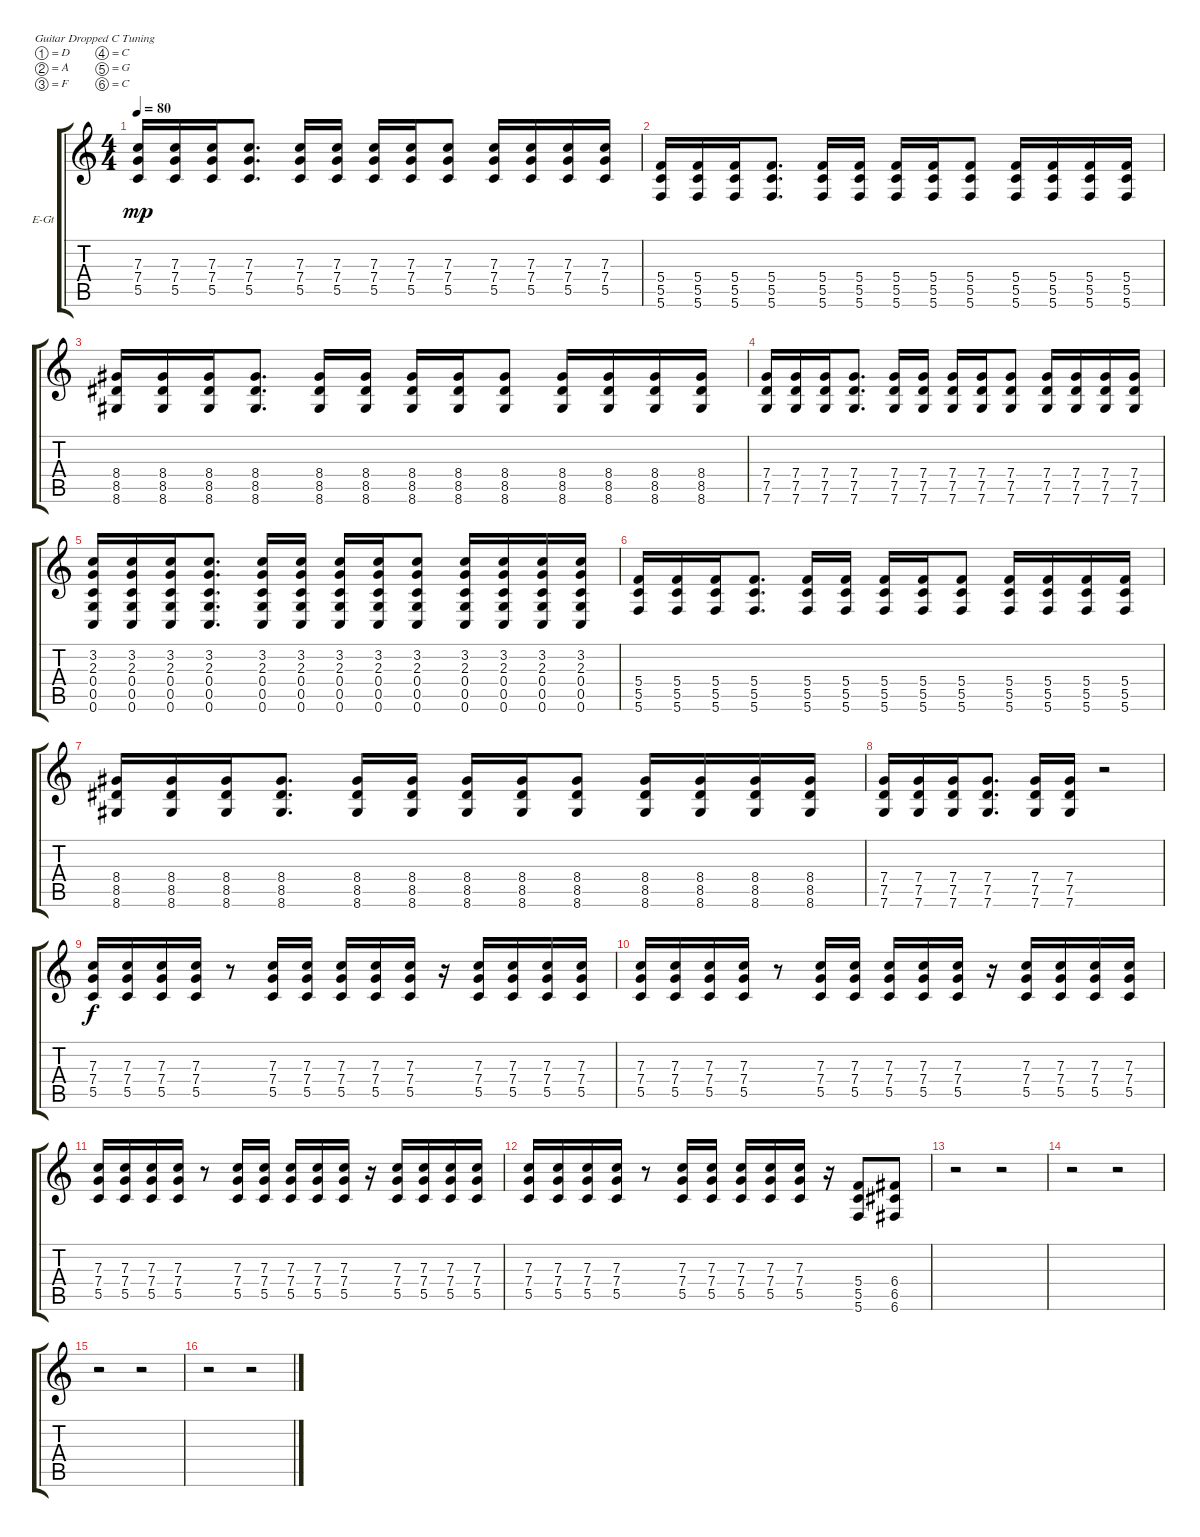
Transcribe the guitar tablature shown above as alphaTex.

\bracketExtendMode groupsimilarinstruments
\firstSystemTrackNameOrientation horizontal
\otherSystemsTrackNameOrientation horizontal
\track ("Guitare saturée" "E-Gt") {instrument distortionguitar}
\staff {score tabs}
\tuning (D4 A3 F3 C3 G2 C2)
\ts (4 4)
\tempo 80
\clef g2
\ks c
(7.3 7.4 5.5).16{dy mp} (7.3 7.4 5.5).16 (7.3 7.4 5.5).16 (7.3 7.4 5.5).8{d} (7.3 7.4 5.5).16 (7.3 7.4 5.5).16 (7.3 7.4 5.5).16 (7.3 7.4 5.5).16 (7.3 7.4 5.5).8 (7.3 7.4 5.5).16 (7.3 7.4 5.5).16 (7.3 7.4 5.5).16 (7.3 7.4 5.5).16 |
(5.4 5.5 5.6).16 (5.4 5.5 5.6).16 (5.4 5.5 5.6).16 (5.4 5.5 5.6).8{d} (5.4 5.5 5.6).16 (5.4 5.5 5.6).16 (5.4 5.5 5.6).16 (5.4 5.5 5.6).16 (5.4 5.5 5.6).8 (5.4 5.5 5.6).16 (5.4 5.5 5.6).16 (5.4 5.5 5.6).16 (5.4 5.5 5.6).16 |
(8.4 8.5 8.6).16 (8.4 8.5 8.6).16 (8.4 8.5 8.6).16 (8.4 8.5 8.6).8{d} (8.4 8.5 8.6).16 (8.4 8.5 8.6).16 (8.4 8.5 8.6).16 (8.4 8.5 8.6).16 (8.4 8.5 8.6).8 (8.4 8.5 8.6).16 (8.4 8.5 8.6).16 (8.4 8.5 8.6).16 (8.4 8.5 8.6).16 |
(7.4 7.5 7.6).16 (7.4 7.5 7.6).16 (7.4 7.5 7.6).16 (7.4 7.5 7.6).8{d} (7.4 7.5 7.6).16 (7.4 7.5 7.6).16 (7.4 7.5 7.6).16 (7.4 7.5 7.6).16 (7.4 7.5 7.6).8 (7.4 7.5 7.6).16 (7.4 7.5 7.6).16 (7.4 7.5 7.6).16 (7.4 7.5 7.6).16 |
(2.3 0.4 0.5 0.6 3.2).16 (2.3 0.4 0.5 0.6 3.2).16 (2.3 0.4 0.5 0.6 3.2).16 (2.3 0.4 0.5 0.6 3.2).8{d} (2.3 0.4 0.5 0.6 3.2).16 (2.3 0.4 0.5 0.6 3.2).16 (2.3 0.4 0.5 0.6 3.2).16 (2.3 0.4 0.5 0.6 3.2).16 (2.3 0.4 0.5 0.6 3.2).8 (2.3 0.4 0.5 0.6 3.2).16 (2.3 0.4 0.5 0.6 3.2).16 (2.3 0.4 0.5 0.6 3.2).16 (2.3 0.4 0.5 0.6 3.2).16 |
(5.4 5.5 5.6).16 (5.4 5.5 5.6).16 (5.4 5.5 5.6).16 (5.4 5.5 5.6).8{d} (5.4 5.5 5.6).16 (5.4 5.5 5.6).16 (5.4 5.5 5.6).16 (5.4 5.5 5.6).16 (5.4 5.5 5.6).8 (5.4 5.5 5.6).16 (5.4 5.5 5.6).16 (5.4 5.5 5.6).16 (5.4 5.5 5.6).16 |
(8.4 8.5 8.6).16 (8.4 8.5 8.6).16 (8.4 8.5 8.6).16 (8.4 8.5 8.6).8{d} (8.4 8.5 8.6).16 (8.4 8.5 8.6).16 (8.4 8.5 8.6).16 (8.4 8.5 8.6).16 (8.4 8.5 8.6).8 (8.4 8.5 8.6).16 (8.4 8.5 8.6).16 (8.4 8.5 8.6).16 (8.4 8.5 8.6).16 |
(7.4 7.5 7.6).16 (7.4 7.5 7.6).16 (7.4 7.5 7.6).16 (7.4 7.5 7.6).8{d} (7.4 7.5 7.6).16 (7.4 7.5 7.6).16 r.2 |
(7.3 7.4 5.5).16{dy f} (7.3 7.4 5.5).16 (7.3 7.4 5.5).16 (7.3 7.4 5.5).16 r.8 (7.3 7.4 5.5).16 (7.3 7.4 5.5).16 (7.3 7.4 5.5).16 (7.3 7.4 5.5).16 (7.3 7.4 5.5).16 r.16 (7.3 7.4 5.5).16 (7.3 7.4 5.5).16 (7.3 7.4 5.5).16 (7.3 7.4 5.5).16 |
(7.3 7.4 5.5).16 (7.3 7.4 5.5).16 (7.3 7.4 5.5).16 (7.3 7.4 5.5).16 r.8 (7.3 7.4 5.5).16 (7.3 7.4 5.5).16 (7.3 7.4 5.5).16 (7.3 7.4 5.5).16 (7.3 7.4 5.5).16 r.16 (7.3 7.4 5.5).16 (7.3 7.4 5.5).16 (7.3 7.4 5.5).16 (7.3 7.4 5.5).16 |
(7.3 7.4 5.5).16 (7.3 7.4 5.5).16 (7.3 7.4 5.5).16 (7.3 7.4 5.5).16 r.8 (7.3 7.4 5.5).16 (7.3 7.4 5.5).16 (7.3 7.4 5.5).16 (7.3 7.4 5.5).16 (7.3 7.4 5.5).16 r.16 (7.3 7.4 5.5).16 (7.3 7.4 5.5).16 (7.3 7.4 5.5).16 (7.3 7.4 5.5).16 |
(7.3 7.4 5.5).16 (7.3 7.4 5.5).16 (7.3 7.4 5.5).16 (7.3 7.4 5.5).16 r.8 (7.3 7.4 5.5).16 (7.3 7.4 5.5).16 (7.3 7.4 5.5).16 (7.3 7.4 5.5).16 (7.3 7.4 5.5).16 r.16 (5.4 5.5 5.6).8 (6.4 6.5 6.6).8 |
r.2 r.2 |
r.2 r.2 |
r.2 r.2 |
r.2 r.2
